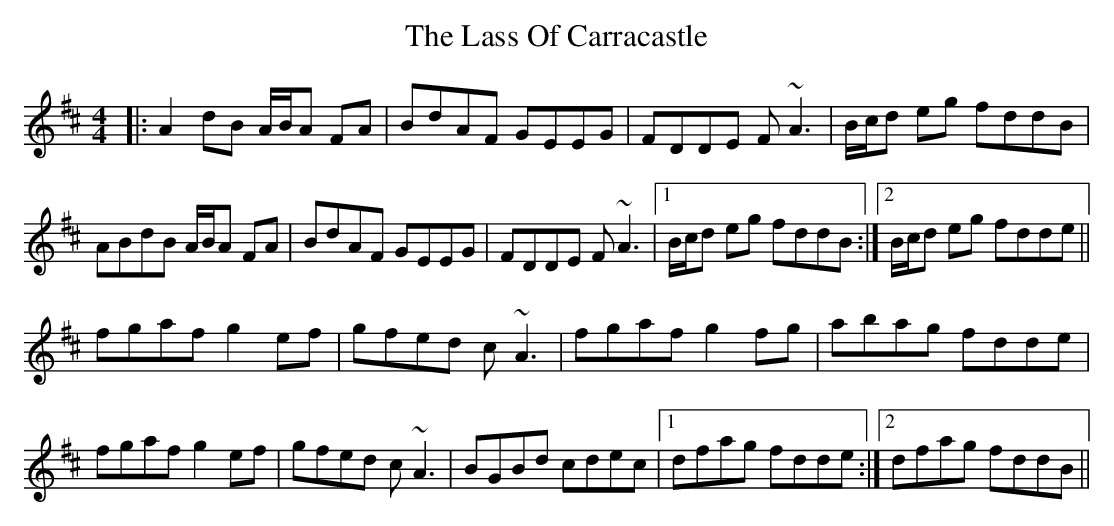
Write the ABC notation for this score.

X:1
T: The Lass Of Carracastle
M: 4/4
L: 1/8
K: Dmaj
|:A2 dB A/B/A FA|BdAF GEEG|FDDE F~A3|B/c/d eg fddB|
ABdB A/B/A FA|BdAF GEEG|FDDE F~A3|1 B/c/d eg fddB:|2 B/c/d eg fdde||
fgaf g2 ef|gfed c~A3|fgaf g2 fg|abag fdde|
fgaf g2 ef|gfed c~A3|BGBd cdec|1 dfag fdde:|2 dfag fddB||
